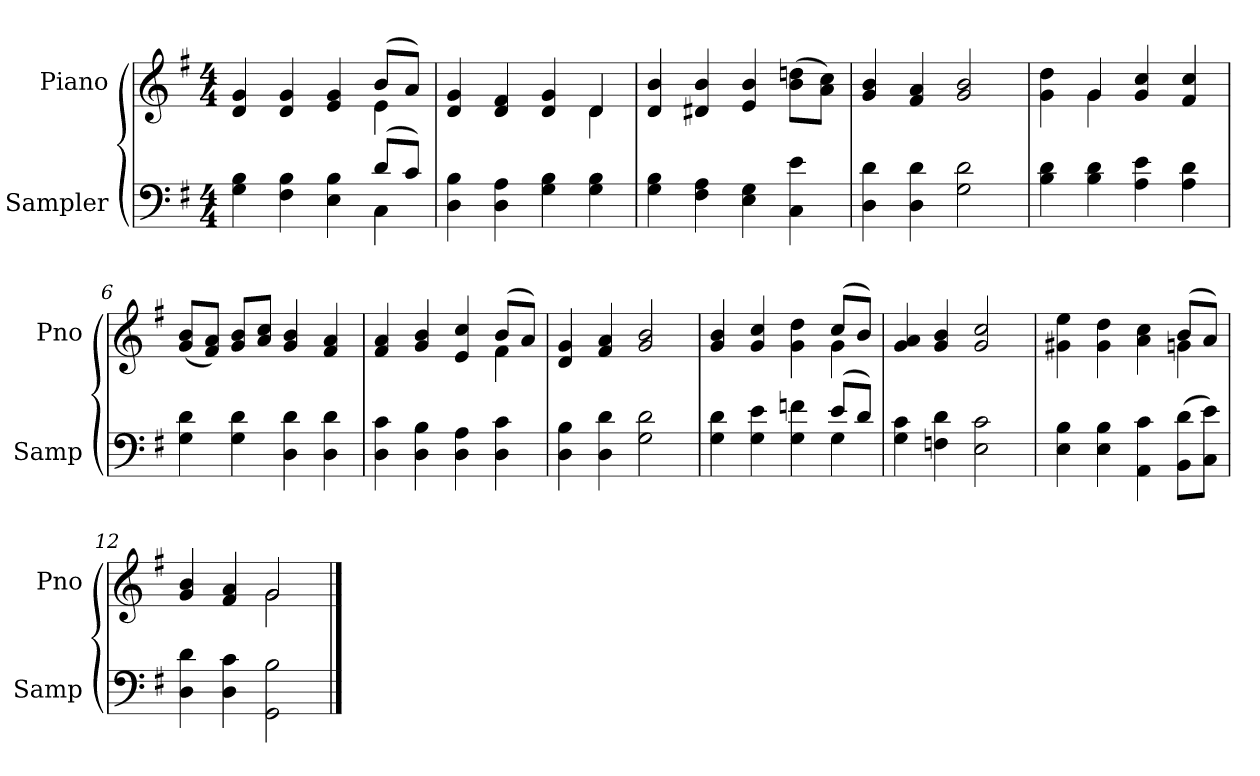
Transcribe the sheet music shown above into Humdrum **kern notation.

**kern	**kern
*part2	*part1
*staff2	*staff1
*I"Sampler	*I"Piano
*I'Samp	*I'Pno
*clefF4	*clefG2
*k[f#]	*k[f#]
*G:	*G:
*M4/4	*M4/4
=1	=1
*^	*^
4G 4B	2.ryy	4d 4g	2.ryy
4F# 4B	.	4d 4g	.
4E 4B	.	4e 4g	.
(8d/L	4C	(8b/L	4e
8c/J)	.	8a/J)	.
*v	*v	*	*
=2	=2	=2
4D 4B	4d 4g	2.ryy
4D 4A	4d 4f#	.
4G 4B	4d 4g	.
4G 4B	4d/	4d
*	*v	*v
=3	=3
4G 4B	4d 4b
4F# 4A	4d#X 4b
4E 4G	4e 4b
4C 4e	(8b\ 8ddn\L
.	8a\ 8cc\J)
=4	=4
4D 4d	4g 4b
4D 4d	4f# 4a
2G 2d	2g 2b
=5	=5
*	*^
4B 4d	4g 4dd	4ryy
4B 4d	4g/	4g
4A 4e	4g 4cc	2ryy
4A 4d	4f# 4cc	.
*	*v	*v
=6	=6
4G 4d	(8g/ 8b/L
.	8f#/ 8a/J)
4G 4d	8g/ 8b/L
.	8a/ 8cc/J
4D 4d	4g 4b
4D 4d	4f# 4a
=7	=7
*	*^
4D 4c	4f# 4a	2.ryy
4D 4B	4g 4b	.
4D 4A	4e 4cc	.
4D 4c	(8b/L	4f#
.	8a/J)	.
*	*v	*v
=8	=8
4D 4B	4d 4g
4D 4d	4f# 4a
2G 2d	2g 2b
=9	=9
*^	*^
4G 4d	2.ryy	4g 4b	2.ryy
4G 4e	.	4g 4cc	.
4G 4fn	.	4g 4dd	.
(8e/L	4G	(8cc/L	4g
8d/J)	.	8b/J)	.
*v	*v	*	*
*	*v	*v
=10	=10
4G 4c	4g 4a
4Fn 4d	4g 4b
2E 2c	2g 2cc
=11	=11
*	*^
4E 4B	4g#X 4ee	2.ryy
4E 4B	4g# 4dd	.
4AA 4c	4a 4cc	.
(8BB\ 8d\L	(8b/L	4gn
8C\ 8e\J)	8a/J)	.
=12	=12	=12
4D 4d	4g 4b	2ryy
4D 4c	4f# 4a	.
2GG 2B	2g/	2g
*	*v	*v
==	==
*-	*-
